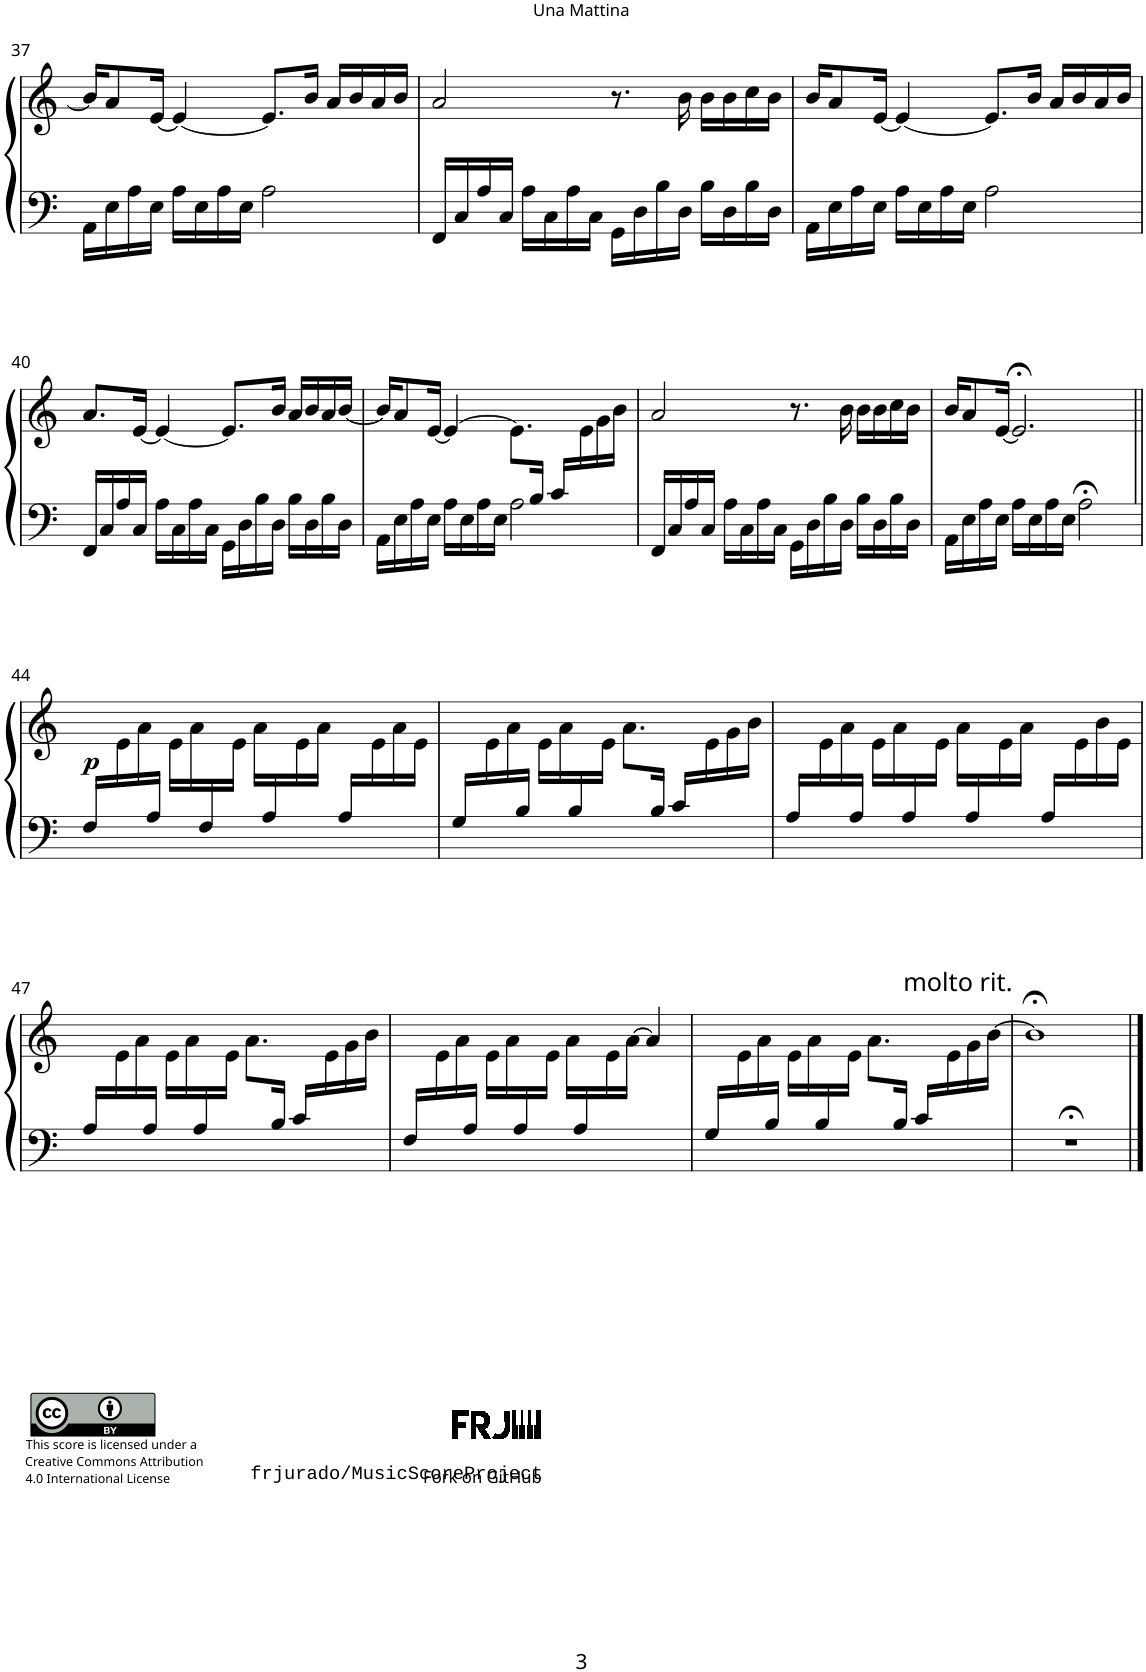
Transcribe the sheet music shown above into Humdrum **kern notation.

**kern	**kern	**dynam
*part1	*part1	*part1
*staff2	*staff1	*staff1/2
*I"Piano	*	*
*I'Pno.	*	*
!!LO:PB:g=z
*clefF4	*clefG2	*
*k[]	*k[]	*
*M4/4	*M4/4	*
=37	=37	=37
16AA\LL	16b/KL]	.
16E\	8a/	.
16A\	.	.
16E\JJ	[16e/Jk	.
16A\LL	4e/_	.
16E\	.	.
16A\	.	.
16E\JJ	.	.
2A\	8.e/L]	.
.	16b/Jk	.
.	16a/LL	.
.	16b/	.
.	16a/	.
.	16b/JJ	.
=38	=38	=38
16FF/LL	2a/	.
16C/	.	.
16A/	.	.
16C/JJ	.	.
16A\LL	.	.
16C\	.	.
16A\	.	.
16C\JJ	.	.
16GG\LL	8.r	.
16D\	.	.
16B\	.	.
16D\JJ	16b\	.
16B\LL	16b\LL	.
16D\	16b\	.
16B\	16cc\	.
16D\JJ	16b\JJ	.
=39	=39	=39
16AA\LL	16b/KL	.
16E\	8a/	.
16A\	.	.
16E\JJ	[16e/Jk	.
16A\LL	4e/_	.
16E\	.	.
16A\	.	.
16E\JJ	.	.
2A\	8.e/L]	.
.	16b/Jk	.
.	16a/LL	.
.	16b/	.
.	16a/	.
.	16b/JJ	.
!!LO:LB:g=z
=40	=40	=40
16FF/LL	8.a/L	.
16C/	.	.
16A/	.	.
16C/JJ	[16e/Jk	.
16A\LL	4e/_	.
16C\	.	.
16A\	.	.
16C\JJ	.	.
16GG\LL	8.e/L]	.
16D\	.	.
16B\	.	.
16D\JJ	16b/Jk	.
16B\LL	16a/LL	.
16D\	16b/	.
16B\	16a/	.
16D\JJ	[16b/JJ	.
=41	=41	=41
*^	*	*
8.ryy	16AA\LL	16b/KL]	.
.	16E\	8a/	.
.	16A\	.	.
.	16E\JJ	[16e/Jk	.
.	16A\LL	4e/_	.
.	16E\	.	.
.	16A\	.	.
.	16E\JJ	.	.
.	2A\	8.e\L]	.
16B/Jk	.	8ryy	.
16c/LL	.	.	.
8.ryy	.	16e\	.
.	.	16g\	.
.	.	16b\JJ	.
*v	*v	*	*
=42	=42	=42
16FF/LL	2a/	.
16C/	.	.
16A/	.	.
16C/JJ	.	.
16A\LL	.	.
16C\	.	.
16A\	.	.
16C\JJ	.	.
16GG\LL	8.r	.
16D\	.	.
16B\	.	.
16D\JJ	16b\	.
16B\LL	16b\LL	.
16D\	16b\	.
16B\	16cc\	.
16D\JJ	16b\JJ	.
=43	=43	=43
16AA\LL	16b/KL	.
16E\	8a/	.
16A\	.	.
16E\JJ	[16e/Jk	.
16A\LL	2.e;</]	.
16E\	.	.
16A\	.	.
16E\JJ	.	.
2A;<\	.	.
!!LO:LB:g=z
=44||	=44||	=44||
*^	*	*
!	!	!	!LO:DY:b
16F/LL	1ryy	16ryy	p
8ryy	.	16e\	.
.	.	16a\	.
16A/JJ	.	16ryy	.
8ryy	.	16e\LL	.
.	.	16a\	.
16F/	.	16ryy	.
8ryy	.	16e\JJ	.
.	.	16a\LL	.
16A/	.	16ryy	.
8ryy	.	16e\	.
.	.	16a\JJ	.
16A/LL	.	16ryy	.
8.ryy	.	16e\	.
.	.	16a\	.
.	.	16e\JJ	.
=45	=45	=45	=45
16G/LL	1ryy	16ryy	.
8ryy	.	16e\	.
.	.	16a\	.
16B/JJ	.	16ryy	.
8ryy	.	16e\LL	.
.	.	16a\	.
16B/	.	16ryy	.
4ryy	.	16e\JJ	.
.	.	8.a\L	.
16B/Jk	.	8ryy	.
16c/LL	.	.	.
8.ryy	.	16e\	.
.	.	16g\	.
.	.	16b\JJ	.
=46	=46	=46	=46
16A/LL	1ryy	16ryy	.
8ryy	.	16e\	.
.	.	16a\	.
16A/JJ	.	16ryy	.
8ryy	.	16e\LL	.
.	.	16a\	.
16A/	.	16ryy	.
8ryy	.	16e\JJ	.
.	.	16a\LL	.
16A/	.	16ryy	.
8ryy	.	16e\	.
.	.	16a\JJ	.
16A/LL	.	16ryy	.
8.ryy	.	16e\	.
.	.	16b\	.
.	.	16e\JJ	.
!!LO:LB:g=z
=47	=47	=47	=47
16A/LL	1ryy	16ryy	.
8ryy	.	16e\	.
.	.	16a\	.
16A/JJ	.	16ryy	.
8ryy	.	16e\LL	.
.	.	16a\	.
16A/	.	16ryy	.
4ryy	.	16e\JJ	.
.	.	8.a\L	.
16B/Jk	.	8ryy	.
16c/LL	.	.	.
8.ryy	.	16e\	.
.	.	16g\	.
.	.	16b\JJ	.
=48	=48	=48	=48
16F/LL	1ryy	16ryy	.
8ryy	.	16e\	.
.	.	16a\	.
16A/JJ	.	16ryy	.
8ryy	.	16e\LL	.
.	.	16a\	.
16A/	.	16ryy	.
8ryy	.	16e\JJ	.
.	.	16a\LL	.
16A/	.	16ryy	.
4.ryy	.	16e\	.
.	.	[16a\JJ	.
.	.	4a/]	.
=49	=49	=49	=49
16G/LL	1ryy	16ryy	.
8ryy	.	16e\	.
.	.	16a\	.
16B/JJ	.	16ryy	.
8ryy	.	16e\LL	.
.	.	16a\	.
16B/	.	16ryy	.
4ryy	.	16e\JJ	.
.	.	8.a\L	.
16B/Jk	.	8ryy	.
16c/LL	.	.	.
!	!	!LO:TX:a:t=molto rit.	!
8.ryy	.	16e\	.
.	.	16g\	.
.	.	[16b\JJ	.
*v	*v	*	*
=50	=50	=50
1r;<	1b;<]	.
==	==	==
*-	*-	*-
